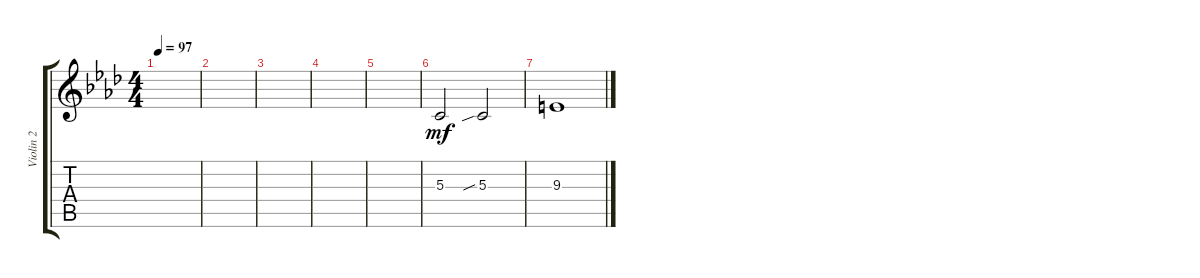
\track ("Violin 2" "Violin 2") {instrument violin}
\staff {score tabs}
\tuning (E4 B3 G3 D3 A2 E2) {hide}
\ts (4 4)
\tempo 97
\clef g2
\ks fminor
|
|
|
|
|
5.3.2{dy mf} 5.3{sib}.2 |
9.3.1
